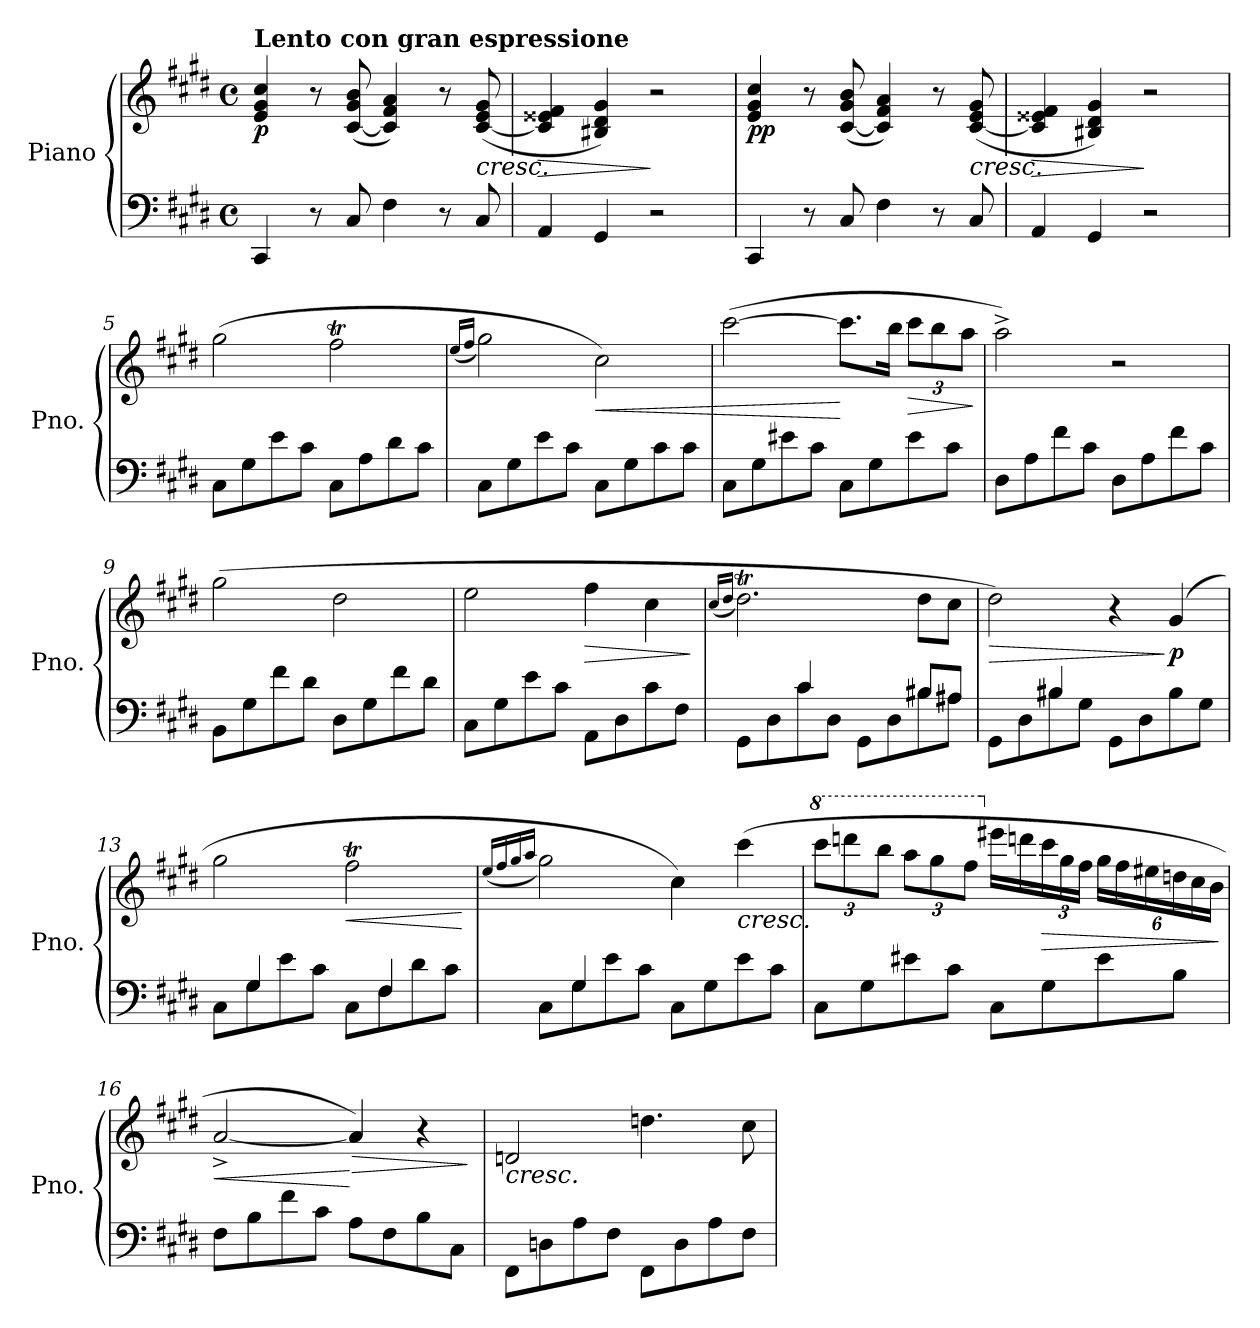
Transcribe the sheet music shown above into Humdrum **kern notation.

**kern	**kern	**dynam
*part1	*part1	*part1
*staff2	*staff1	*staff1/2
*I"Piano	*	*
*I'Pno.	*	*
*clefF4	*clefG2	*
*k[f#c#g#d#]	*k[f#c#g#d#]	*
*M4/4	*M4/4	*
*met(c)	*met(c)	*
=1	=1	=1
!	!LO:TX:a:B:t=Lento con gran espressione	!
!	!	!LO:DY:b
4CC#/	4e/ 4g#/ 4cc#/	p
8r	8r	.
8C#/	(>[8c#/ 8g#/ 8b/	.
4F#\	4c#/] 4f#/ 4a/)	.
8r	8r	.
!	!	!LO:HP:b
8C#/	(>[8c#/ 8e/ 8g#/	<
=2	=2	=2
!	!	!LO:HP:b
4AA/	4c#/] 4e##X/ 4f#/	>
4GG#/	4B#X/ 4d#/ 4g#/)	[
2r	2r	]
=3	=3	=3
!	!	!LO:DY:b
4CC#/	4e/ 4g#/ 4cc#/	pp
8r	8r	.
8C#/	(>[8c#/ 8g#/ 8b/	.
4F#\	4c#/] 4f#/ 4a/)	.
8r	8r	.
!	!	!LO:HP:b
8C#/	(>[8c#/ 8e/ 8g#/	<
=4	=4	=4
!	!	!LO:HP:b
4AA/	4c#/] 4e##X/ 4f#/	>
4GG#/	4B#X/ 4d#/ 4g#/)	[
2r	2r	]
!!LO:LB:g=z
=5	=5	=5
8C#\L	(>2gg#\	.
8G#\	.	.
8e\	.	.
8c#\J	.	.
8C#\L	2ff#T\	.
8A\	.	.
8d#\	.	.
8c#\J	.	.
=6	=6	=6
.	(<16qee/LL	.
.	16qff#/JJ	.
8C#\L	2gg#\)	.
8G#\	.	.
8e\	.	.
8c#\J	.	.
!	!	!LO:HP:b
8C#\L	2cc#\)	<
8G#\	.	.
8c#\	.	.
8c#\J	.	.
=7	=7	=7
8C#\L	(>[2ccc#\	.
8G#\	.	.
8e#X\	.	.
8c#\J	.	.
8C#\L	8.ccc#\L]	[
8G#\	.	.
.	16bb\Jk	.
*	*Xbrackettup	*
!	!	!LO:HP:b
8e#\	12ccc#\L	>
.	12bb\	.
8c#\J	.	.
.	12aa\J	.
.	.	]
=8	=8	=8
8D#\L	2aa^\)	.
8A\	.	.
8f#\	.	.
8c#\J	.	.
8D#\L	2r	.
8A\	.	.
8f#\	.	.
8c#\J	.	.
!!LO:LB:g=z
=9	=9	=9
8BB\L	(>2gg#\	.
8G#\	.	.
8f#\	.	.
8d#\J	.	.
8D#\L	2dd#\	.
8G#\	.	.
8f#\	.	.
8d#\J	.	.
=10	=10	=10
8C#\L	2ee\	.
8G#\	.	.
8e\	.	.
8c#\J	.	.
!	!	!LO:HP:b
8AA\L	4ff#\	>
8D#\	.	.
8c#\	4cc#\	.
8F#\J	.	.
.	.	]
=11	=11	=11
.	(<16qcc#/LL	.
.	16qdd#/JJ	.
*^	*	*
8GG#\L	4ryy	2.dd#t\)	.
8D#\	.	.	.
8c#\	4c#/	.	.
8D#\J	.	.	.
8GG#\L	4ryy	.	.
8D#\	.	.	.
8B#X\	8B#/L	8dd#\L	.
8A#X\J	8A#/J	8cc#\J	.
=12	=12	=12	=12
!	!	!	!LO:HP:b
8GG#\L	4ryy	2dd#\)	>
8D#\	.	.	.
8B#X\	4B#/	.	.
8G#\J	.	.	.
8GG#\L	2ryy	4r	.
8D#\	.	.	.
!	!	!	!LO:DY:n=1:b
8B#\	.	(>4g#/	] p
8G#\J	.	.	.
!!LO:LB:g=z
=13	=13	=13	=13
8C#\L	8ryy	2gg#\	.
8G#\	4G#/	.	.
8e\	.	.	.
8c#\J	4ryy	.	.
!	!	!	!LO:HP:b
8C#\L	.	2ff#T\	<
8F#\	4F#/	.	.
8d#\	.	.	.
8c#\J	8ryy	.	.
*v	*v	*	*
.	.	[
=14	=14	=14
.	(<16qee/LL	.
.	16qff#/	.
.	16qgg#/	.
.	16qaa/JJ	.
*^	*	*
8C#\L	8ryy	2gg#\)	.
8G#\	4G#/	.	.
8e\	.	.	.
8c#\J	2ryy	.	.
8C#\L	.	4cc#\)	.
8G#\	.	.	.
!	!	!LO:TX:b:i:t=cresc.	!
8e\	.	(>4ccc#\	.
8c#\J	8ryy	.	.
*v	*v	*	*
=15	=15	=15
*	*8va	*
8C#\L	12cccc#\L	.
.	12ddddn\	.
8G#\	.	.
.	12bbb\J	.
8e#X\	12aaa\L	.
.	12ggg#\	.
8c#\J	.	.
.	12fff#\J	.
*	*X8va	*
8C#\L	16eee#X\LL	.
.	16dddn\	.
!	!	!LO:HP:b
8G#\	24ccc#\	>
.	24gg#\	.
.	24ff#\JJ	.
8e#\	24gg#\LL	.
.	24ff#\	.
.	24ee#X\	.
8B\J	24ddn\	.
.	24cc#\	.
.	24b\JJ	.
.	.	]
!!LO:PB:g=z
=16	=16	=16
!	!	!LO:HP:b
8F#\L	[2a^/	<
8B\	.	.
8f#\	.	.
8c#\J	.	.
!	!	!LO:HP:n=1:b
8A\L	4a/])	[ >
8F#\	.	.
8B\	4r	.
8C#\J	.	.
.	.	]
=17	=17	=17
!	!LO:TX:b:i:t=cresc.	!
8FF#\L	2dn/	.
8Dn\	.	.
8A\	.	.
8F#\J	.	.
8FF#\L	4.ddn\	.
8D\	.	.
8A\	.	.
8F#\J	8cc#\	.
=	=	=
*-	*-	*-
